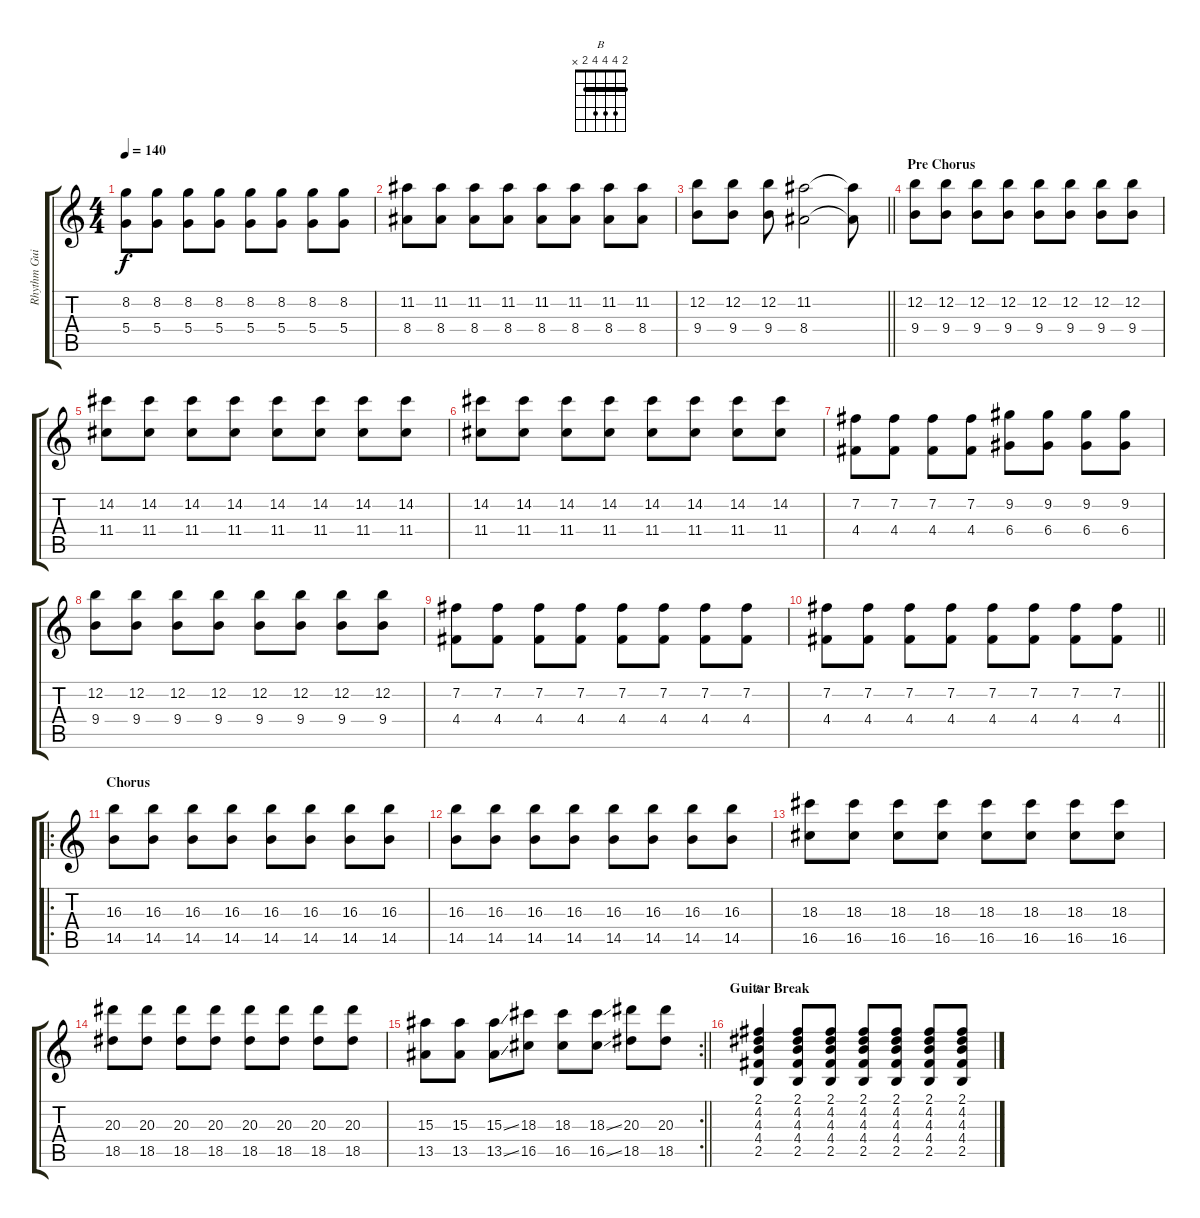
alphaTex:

\track ("Rhythm Guitar" "Rhythm Gui") {instrument overdrivenguitar}
\staff {score tabs}
\tuning (E4 B3 G3 D3 A2 E2) {hide}
\chord ("B" 2 4 4 4 2 x) {barre 2}
\ts (4 4)
\tempo 140
\clef g2
\ks c
(8.2 5.4).8{dy f} (8.2 5.4).8 (8.2 5.4).8 (8.2 5.4).8 (8.2 5.4).8 (8.2 5.4).8 (8.2 5.4).8 (8.2 5.4).8 |
(11.2 8.4).8 (11.2 8.4).8 (11.2 8.4).8 (11.2 8.4).8 (11.2 8.4).8 (11.2 8.4).8 (11.2 8.4).8 (11.2 8.4).8 |
\barLineRight lightlight
(12.2 9.4).8 (12.2 9.4).8 (12.2 9.4).8 (11.2 8.4).2 (11.2{t} 8.4{t}).8 |
\section ("" "Pre Chorus")
(12.2 9.4).8 (12.2 9.4).8 (12.2 9.4).8 (12.2 9.4).8 (12.2 9.4).8 (12.2 9.4).8 (12.2 9.4).8 (12.2 9.4).8 |
(14.2 11.4).8 (14.2 11.4).8 (14.2 11.4).8 (14.2 11.4).8 (14.2 11.4).8 (14.2 11.4).8 (14.2 11.4).8 (14.2 11.4).8 |
(14.2 11.4).8 (14.2 11.4).8 (14.2 11.4).8 (14.2 11.4).8 (14.2 11.4).8 (14.2 11.4).8 (14.2 11.4).8 (14.2 11.4).8 |
(7.2 4.4).8 (7.2 4.4).8 (7.2 4.4).8 (7.2 4.4).8 (9.2 6.4).8 (9.2 6.4).8 (9.2 6.4).8 (9.2 6.4).8 |
(12.2 9.4).8 (12.2 9.4).8 (12.2 9.4).8 (12.2 9.4).8 (12.2 9.4).8 (12.2 9.4).8 (12.2 9.4).8 (12.2 9.4).8 |
(7.2 4.4).8 (7.2 4.4).8 (7.2 4.4).8 (7.2 4.4).8 (7.2 4.4).8 (7.2 4.4).8 (7.2 4.4).8 (7.2 4.4).8 |
\barLineRight lightlight
(7.2 4.4).8 (7.2 4.4).8 (7.2 4.4).8 (7.2 4.4).8 (7.2 4.4).8 (7.2 4.4).8 (7.2 4.4).8 (7.2 4.4).8 |
\ro
\section ("" "Chorus")
(16.3 14.5).8 (16.3 14.5).8 (16.3 14.5).8 (16.3 14.5).8 (16.3 14.5).8 (16.3 14.5).8 (16.3 14.5).8 (16.3 14.5).8 |
(16.3 14.5).8 (16.3 14.5).8 (16.3 14.5).8 (16.3 14.5).8 (16.3 14.5).8 (16.3 14.5).8 (16.3 14.5).8 (16.3 14.5).8 |
(18.3 16.5).8 (18.3 16.5).8 (18.3 16.5).8 (18.3 16.5).8 (18.3 16.5).8 (18.3 16.5).8 (18.3 16.5).8 (18.3 16.5).8 |
(20.3 18.5).8 (20.3 18.5).8 (20.3 18.5).8 (20.3 18.5).8 (20.3 18.5).8 (20.3 18.5).8 (20.3 18.5).8 (20.3 18.5).8 |
\rc 2
\barLineRight lightlight
(15.3 13.5).8 (15.3 13.5).8 (15.3{ss} 13.5{ss}).8 (18.3 16.5).8 (18.3 16.5).8 (18.3{ss} 16.5{ss}).8 (20.3 18.5).8 (20.3 18.5).8 |
\section ("" "Guitar Break")
(2.1 4.2 4.3 4.4 2.5).4{ch "B"} (2.1 4.2 4.3 4.4 2.5).8 (2.1 4.2 4.3 4.4 2.5).8 (2.1 4.2 4.3 4.4 2.5).8 (2.1 4.2 4.3 4.4 2.5).8 (2.1 4.2 4.3 4.4 2.5).8 (2.1 4.2 4.3 4.4 2.5).8
